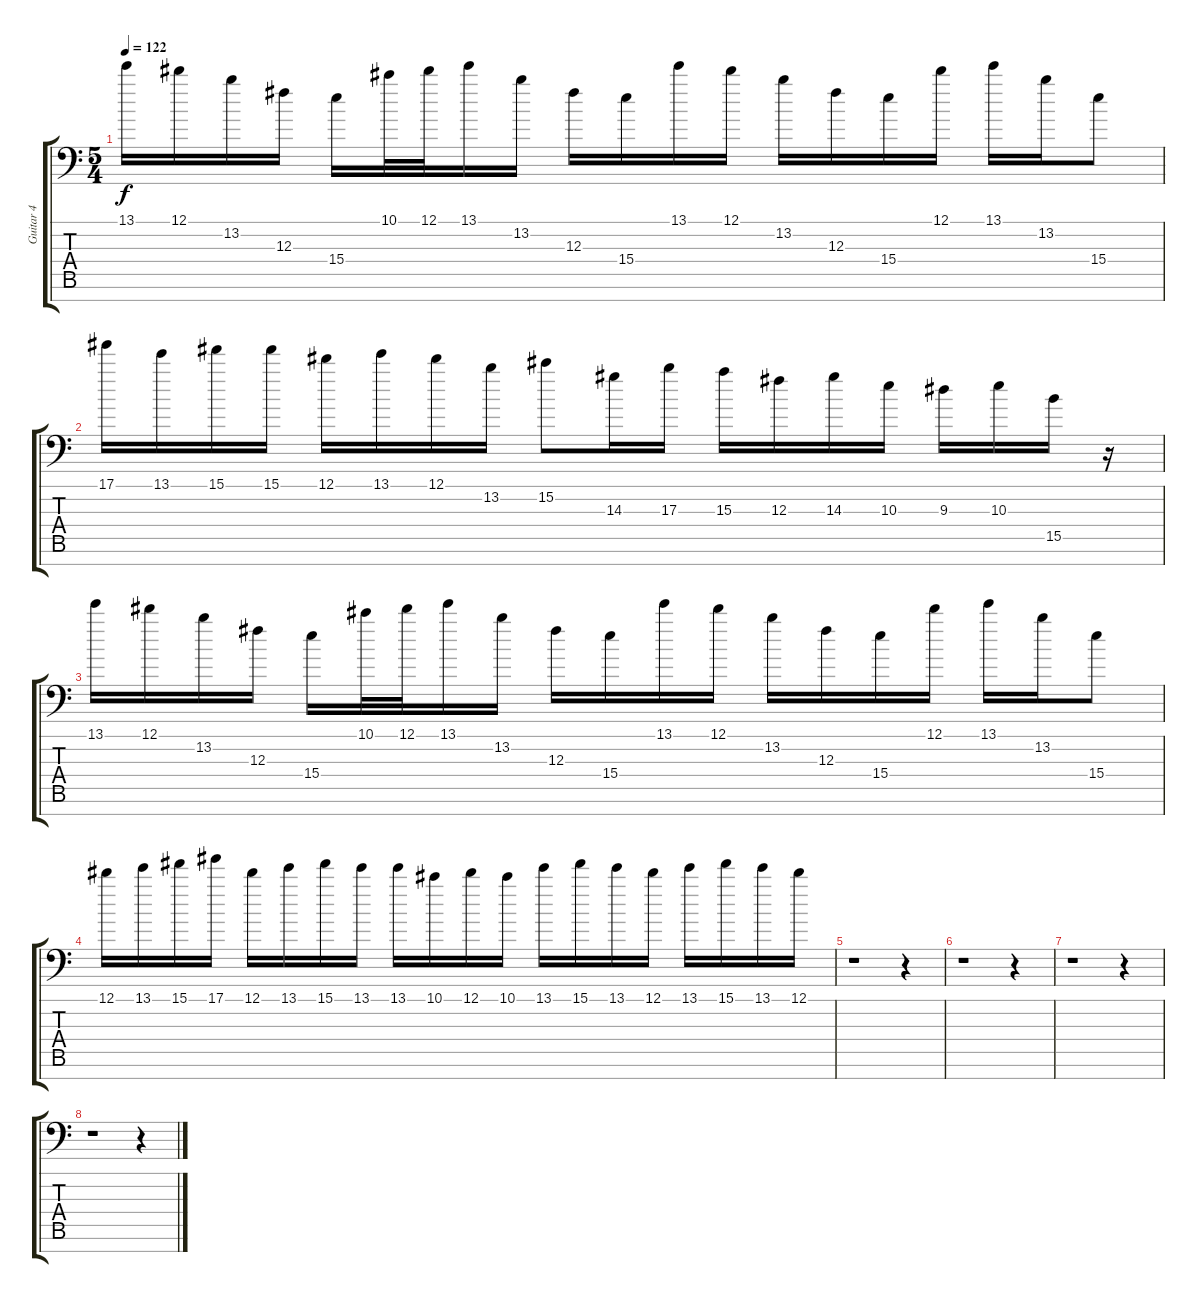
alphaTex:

\track ("Guitar 4" "Guitar 4") {instrument distortionguitar}
\staff {score tabs}
\tuning (Eb4 Bb3 Gb3 Db3 Ab2 Eb2 Ab1) {hide}
\ts (5 4)
\tempo 122
\clef f4
\ks c
13.1.16{dy f} 12.1.16 13.2.16 12.3.16 15.4.16 10.1.32 12.1.32 13.1.16 13.2.16 12.3.16 15.4.16 13.1.16 12.1.16 13.2.16 12.3.16 15.4.16 12.1.16 13.1.16 13.2.16 15.4.8 |
17.1.16 13.1.16 15.1.16 15.1.16 12.1.16 13.1.16 12.1.16 13.2.16 15.2.8 14.3.16 17.3.16 15.3.16 12.3.16 14.3.16 10.3.16 9.3.16 10.3.16 15.5.16 r.16 |
13.1.16 12.1.16 13.2.16 12.3.16 15.4.16 10.1.32 12.1.32 13.1.16 13.2.16 12.3.16 15.4.16 13.1.16 12.1.16 13.2.16 12.3.16 15.4.16 12.1.16 13.1.16 13.2.16 15.4.8 |
12.1.16 13.1.16 15.1.16 17.1.16 12.1.16 13.1.16 15.1.16 13.1.16 13.1.16 10.1.16 12.1.16 10.1.16 13.1.16 15.1.16 13.1.16 12.1.16 13.1.16 15.1.16 13.1.16 12.1.16 |
r.1 r.4 |
r.1 r.4 |
r.1 r.4 |
r.1 r.4
